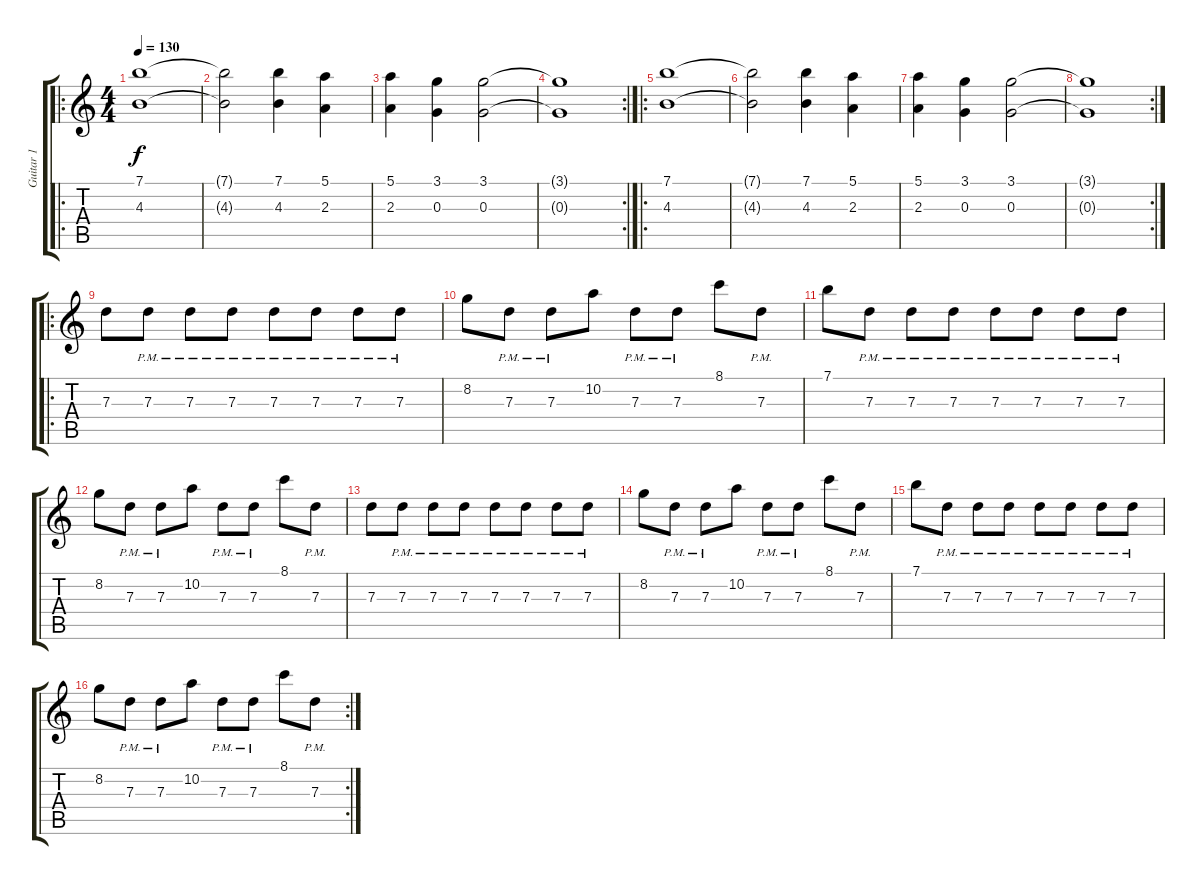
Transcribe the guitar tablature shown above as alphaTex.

\track ("Guitar 1" "Guitar 1") {instrument electricguitarclean}
\staff {score tabs}
\tuning (E4 B3 G3 D3 A2 E2) {hide}
\ro
\ts (4 4)
\tempo 130
\clef g2
\ks c
(7.1 4.3).1{dy f instrument overdrivenguitar} |
(7.1{t} 4.3{t}).2 (7.1 4.3).4 (5.1 2.3).4 |
(5.1 2.3).4 (3.1 0.3).4 (3.1 0.3).2 |
\rc 2
(3.1{t} 0.3{t}).1 |
\ro
(7.1 4.3).1{instrument overdrivenguitar} |
(7.1{t} 4.3{t}).2 (7.1 4.3).4 (5.1 2.3).4 |
(5.1 2.3).4 (3.1 0.3).4 (3.1 0.3).2 |
\rc 2
(3.1{t} 0.3{t}).1 |
\ro
7.3.8 7.3{pm}.8 7.3{pm}.8 7.3{pm}.8 7.3{pm}.8 7.3{pm}.8 7.3{pm}.8 7.3{pm}.8 |
8.2.8 7.3{pm}.8 7.3{pm}.8 10.2.8 7.3{pm}.8 7.3{pm}.8 8.1.8 7.3{pm}.8 |
7.1.8 7.3{pm}.8 7.3{pm}.8 7.3{pm}.8 7.3{pm}.8 7.3{pm}.8 7.3{pm}.8 7.3{pm}.8 |
8.2.8 7.3{pm}.8 7.3{pm}.8 10.2.8 7.3{pm}.8 7.3{pm}.8 8.1.8 7.3{pm}.8 |
7.3.8 7.3{pm}.8 7.3{pm}.8 7.3{pm}.8 7.3{pm}.8 7.3{pm}.8 7.3{pm}.8 7.3{pm}.8 |
8.2.8 7.3{pm}.8 7.3{pm}.8 10.2.8 7.3{pm}.8 7.3{pm}.8 8.1.8 7.3{pm}.8 |
7.1.8 7.3{pm}.8 7.3{pm}.8 7.3{pm}.8 7.3{pm}.8 7.3{pm}.8 7.3{pm}.8 7.3{pm}.8 |
\rc 2
8.2.8 7.3{pm}.8 7.3{pm}.8 10.2.8 7.3{pm}.8 7.3{pm}.8 8.1.8 7.3{pm}.8
